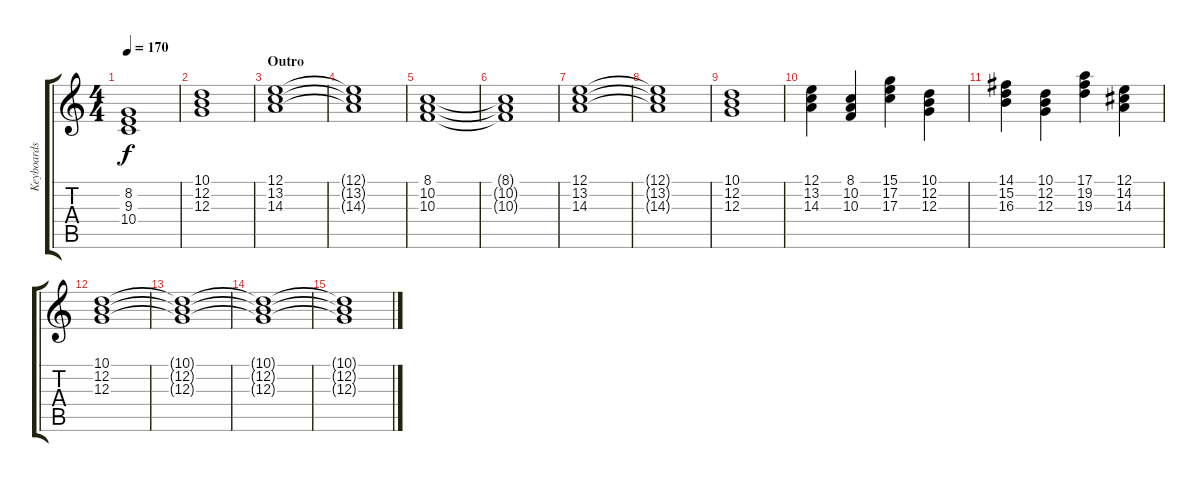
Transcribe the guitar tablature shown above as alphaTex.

\track ("Keyboards" "Keyboards") {instrument stringensemble1}
\staff {score tabs}
\tuning (E4 B3 G3 D3 A2 E2) {hide}
\ts (4 4)
\tempo 170
\clef g2
\ks c
(8.2 9.3 10.4).1{dy f} |
(10.1 12.2 12.3).1 |
\section ("" "Outro")
(12.1 13.2 14.3).1 |
(12.1{t} 13.2{t} 14.3{t}).1 |
(8.1 10.2 10.3).1 |
(8.1{t} 10.2{t} 10.3{t}).1 |
(12.1 13.2 14.3).1 |
(12.1{t} 13.2{t} 14.3{t}).1 |
(10.1 12.2 12.3).1 |
(12.1 13.2 14.3).4 (8.1 10.2 10.3).4 (15.1 17.2 17.3).4 (10.1 12.2 12.3).4 |
(14.1 15.2 16.3).4 (10.1 12.2 12.3).4 (17.1 19.2 19.3).4 (12.1 14.2 14.3).4 |
(10.1 12.2 12.3).1 |
(10.1{t} 12.2{t} 12.3{t}).1 |
(10.1{t} 12.2{t} 12.3{t}).1 |
(10.1{t} 12.2{t} 12.3{t}).1
